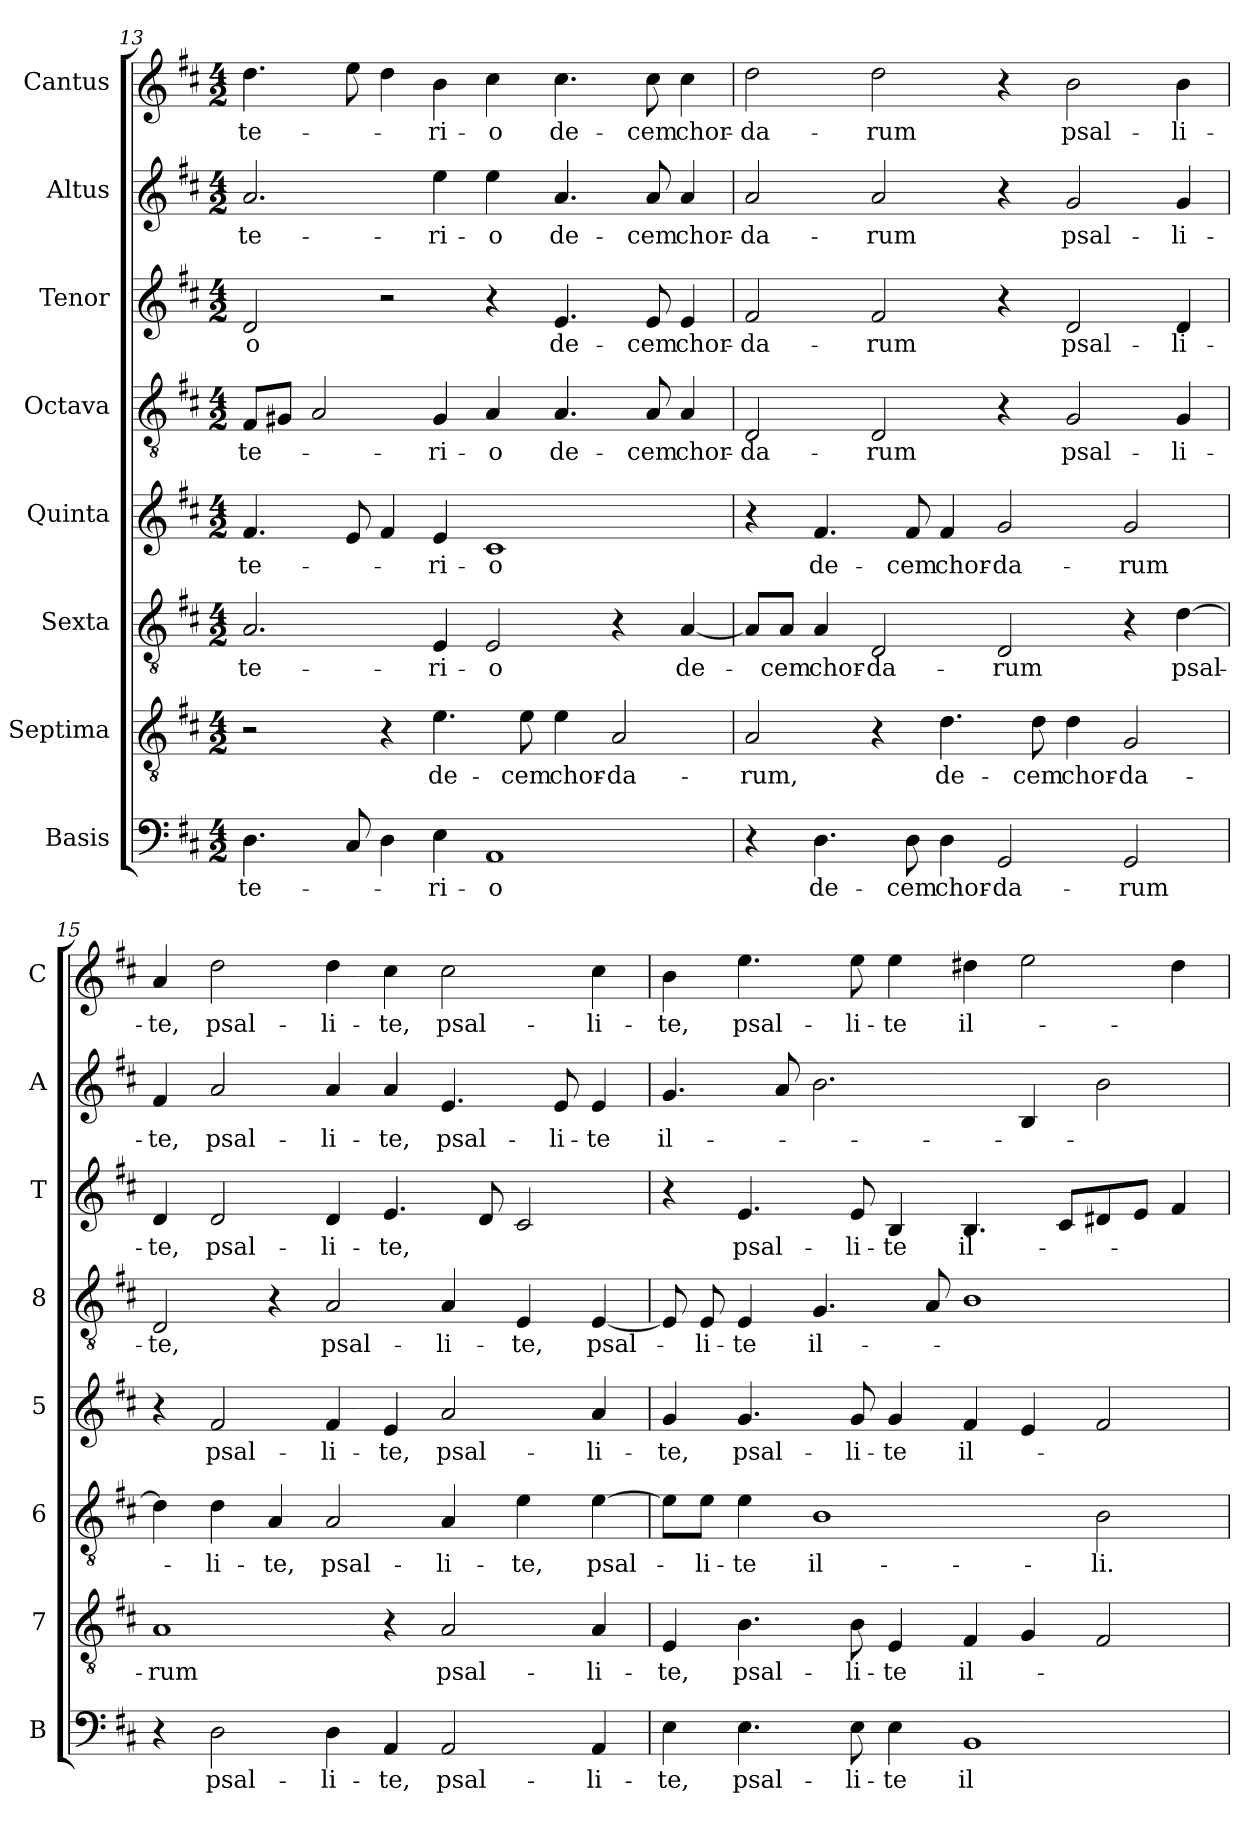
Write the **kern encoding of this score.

**kern	**text	**kern	**text	**kern	**text	**kern	**text	**kern	**text	**kern	**text	**kern	**text	**kern	**text
*part8	*part8	*part7	*part7	*part6	*part6	*part5	*part5	*part4	*part4	*part3	*part3	*part2	*part2	*part1	*part1
*staff8	*staff8	*staff7	*staff7	*staff6	*staff6	*staff5	*staff5	*staff4	*staff4	*staff3	*staff3	*staff2	*staff2	*staff1	*staff1
*I"Basis	*	*I"Septima	*	*I"Sexta	*	*I"Quinta	*	*I"Octava	*	*I"Tenor	*	*I"Altus	*	*I"Cantus	*
*I'B	*	*I'7	*	*I'6	*	*I'5	*	*I'8	*	*I'T	*	*I'A	*	*I'C	*
!!LO:PB:g=z
*clefF4	*	*clefGv2	*	*clefGv2	*	*clefG2	*	*clefGv2	*	*clefG2	*	*clefG2	*	*clefG2	*
*k[f#c#]	*	*k[f#c#]	*	*k[f#c#]	*	*k[f#c#]	*	*k[f#c#]	*	*k[f#c#]	*	*k[f#c#]	*	*k[f#c#]	*
*D:	*	*D:	*	*D:	*	*D:	*	*D:	*	*D:	*	*D:	*	*D:	*
*M4/2	*	*M4/2	*	*M4/2	*	*M4/2	*	*M4/2	*	*M4/2	*	*M4/2	*	*M4/2	*
=13	=13	=13	=13	=13	=13	=13	=13	=13	=13	=13	=13	=13	=13	=13	=13
!	!LO:LY:b	!	!	!	!LO:LY:b	!	!LO:LY:b	!	!LO:LY:b	!	!LO:LY:b	!	!LO:LY:b	!	!LO:LY:b
4.D\	-te-	2r	.	2.A/	-te-	4.f#/	-te-	8F#/L	-te-	2d/	-o	2.a/	-te-	4.dd\	-te-
.	.	.	.	.	.	.	.	8G#X/J	.	.	.	.	.	.	.
.	.	.	.	.	.	.	.	2A/	.	.	.	.	.	.	.
8C#/	.	.	.	.	.	8e/	.	.	.	.	.	.	.	8ee\	.
4D\	.	4r	.	.	.	4f#/	.	.	.	2r	.	.	.	4dd\	.
!	!LO:LY:b	!	!LO:LY:b	!	!LO:LY:b	!	!LO:LY:b	!	!LO:LY:b	!	!	!	!LO:LY:b	!	!LO:LY:b
4E\	-ri-	4.e\	de-	4E/	-ri-	4e/	-ri-	4G#/	-ri-	.	.	4ee\	-ri-	4b\	-ri-
!	!LO:LY:b	!	!	!	!LO:LY:b	!	!LO:LY:b	!	!LO:LY:b	!	!	!	!LO:LY:b	!	!LO:LY:b
1AA	-o	.	.	2E/	-o	1c#	-o	4A/	-o	4r	.	4ee\	-o	4cc#\	-o
!	!	!	!LO:LY:b	!	!	!	!	!	!	!	!	!	!	!	!
.	.	8e\	-cem	.	.	.	.	.	.	.	.	.	.	.	.
!	!	!	!LO:LY:b	!	!	!	!	!	!LO:LY:b	!	!LO:LY:b	!	!LO:LY:b	!	!LO:LY:b
.	.	4e\	chor-	.	.	.	.	4.A/	de-	4.e/	de-	4.a/	de-	4.cc#\	de-
!	!	!	!LO:LY:b	!	!	!	!	!	!	!	!	!	!	!	!
.	.	2A/	-da-	4r	.	.	.	.	.	.	.	.	.	.	.
!	!	!	!	!	!	!	!	!	!LO:LY:b	!	!LO:LY:b	!	!LO:LY:b	!	!LO:LY:b
.	.	.	.	.	.	.	.	8A/	-cem	8e/	-cem	8a/	-cem	8cc#\	-cem
!	!	!	!	!	!LO:LY:b	!	!	!	!LO:LY:b	!	!LO:LY:b	!	!LO:LY:b	!	!LO:LY:b
.	.	.	.	[4A/	de-	.	.	4A/	chor-	4e/	chor-	4a/	chor-	4cc#\	chor-
=14	=14	=14	=14	=14	=14	=14	=14	=14	=14	=14	=14	=14	=14	=14	=14
!	!	!	!LO:LY:b	!	!	!	!	!	!LO:LY:b	!	!LO:LY:b	!	!LO:LY:b	!	!LO:LY:b
4r	.	2A/	-rum,	8A/L]	.	4r	.	2D/	-da-	2f#/	-da-	2a/	-da-	2dd\	-da-
!	!	!	!	!	!LO:LY:b	!	!	!	!	!	!	!	!	!	!
.	.	.	.	8A/J	-cem	.	.	.	.	.	.	.	.	.	.
!	!LO:LY:b	!	!	!	!LO:LY:b	!	!LO:LY:b	!	!	!	!	!	!	!	!
4.D\	de-	.	.	4A/	chor-	4.f#/	de-	.	.	.	.	.	.	.	.
!	!	!	!	!	!LO:LY:b	!	!	!	!LO:LY:b	!	!LO:LY:b	!	!LO:LY:b	!	!LO:LY:b
.	.	4r	.	2D/	-da-	.	.	2D/	-rum	2f#/	-rum	2a/	-rum	2dd\	-rum
!	!LO:LY:b	!	!	!	!	!	!LO:LY:b	!	!	!	!	!	!	!	!
8D\	-cem	.	.	.	.	8f#/	-cem	.	.	.	.	.	.	.	.
!	!LO:LY:b	!	!LO:LY:b	!	!	!	!LO:LY:b	!	!	!	!	!	!	!	!
4D\	chor-	4.d\	de-	.	.	4f#/	chor-	.	.	.	.	.	.	.	.
!	!LO:LY:b	!	!	!	!LO:LY:b	!	!LO:LY:b	!	!	!	!	!	!	!	!
2GG/	-da-	.	.	2D/	-rum	2g/	-da-	4r	.	4r	.	4r	.	4r	.
!	!	!	!LO:LY:b	!	!	!	!	!	!	!	!	!	!	!	!
.	.	8d\	-cem	.	.	.	.	.	.	.	.	.	.	.	.
!	!	!	!LO:LY:b	!	!	!	!	!	!LO:LY:b	!	!LO:LY:b	!	!LO:LY:b	!	!LO:LY:b
.	.	4d\	chor-	.	.	.	.	2G/	psal-	2d/	psal-	2g/	psal-	2b\	psal-
!	!LO:LY:b	!	!LO:LY:b	!	!	!	!LO:LY:b	!	!	!	!	!	!	!	!
2GG/	-rum	2G/	-da-	4r	.	2g/	-rum	.	.	.	.	.	.	.	.
!	!	!	!	!	!LO:LY:b	!	!	!	!LO:LY:b	!	!LO:LY:b	!	!LO:LY:b	!	!LO:LY:b
.	.	.	.	[4d\	psal-	.	.	4G/	-li-	4d/	-li-	4g/	-li-	4b\	-li-
=15	=15	=15	=15	=15	=15	=15	=15	=15	=15	=15	=15	=15	=15	=15	=15
!	!	!	!LO:LY:b	!	!	!	!	!	!LO:LY:b	!	!LO:LY:b	!	!LO:LY:b	!	!LO:LY:b
4r	.	1A	-rum	4d\]	.	4r	.	2D/	-te,	4d/	-te,	4f#/	-te,	4a/	-te,
!	!LO:LY:b	!	!	!	!LO:LY:b	!	!LO:LY:b	!	!	!	!LO:LY:b	!	!LO:LY:b	!	!LO:LY:b
2D\	psal-	.	.	4d\	-li-	2f#/	psal-	.	.	2d/	psal-	2a/	psal-	2dd\	psal-
!	!	!	!	!	!LO:LY:b	!	!	!	!	!	!	!	!	!	!
.	.	.	.	4A/	-te,	.	.	4r	.	.	.	.	.	.	.
!	!LO:LY:b	!	!	!	!LO:LY:b	!	!LO:LY:b	!	!LO:LY:b	!	!LO:LY:b	!	!LO:LY:b	!	!LO:LY:b
4D\	-li-	.	.	2A/	psal-	4f#/	-li-	2A/	psal-	4d/	-li-	4a/	-li-	4dd\	-li-
!	!LO:LY:b	!	!	!	!	!	!LO:LY:b	!	!	!	!LO:LY:b	!	!LO:LY:b	!	!LO:LY:b
4AA/	-te,	4r	.	.	.	4e/	-te,	.	.	4.e/	-te,	4a/	-te,	4cc#\	-te,
!	!LO:LY:b	!	!LO:LY:b	!	!LO:LY:b	!	!LO:LY:b	!	!LO:LY:b	!	!	!	!LO:LY:b	!	!LO:LY:b
2AA/	psal-	2A/	psal-	4A/	-li-	2a/	psal-	4A/	-li-	.	.	4.e/	psal-	2cc#\	psal-
.	.	.	.	.	.	.	.	.	.	8d/	.	.	.	.	.
!	!	!	!	!	!LO:LY:b	!	!	!	!LO:LY:b	!	!	!	!	!	!
.	.	.	.	4e\	-te,	.	.	4E/	-te,	2c#/	.	.	.	.	.
!	!	!	!	!	!	!	!	!	!	!	!	!	!LO:LY:b	!	!
.	.	.	.	.	.	.	.	.	.	.	.	8e/	-li-	.	.
!	!LO:LY:b	!	!LO:LY:b	!	!LO:LY:b	!	!LO:LY:b	!	!LO:LY:b	!	!	!	!LO:LY:b	!	!LO:LY:b
4AA/	-li-	4A/	-li-	[4e\	psal-	4a/	-li-	[4E/	psal-	.	.	4e/	-te	4cc#\	-li-
!!LO:LB:g=z
=16	=16	=16	=16	=16	=16	=16	=16	=16	=16	=16	=16	=16	=16	=16	=16
!	!LO:LY:b	!	!LO:LY:b	!	!	!	!LO:LY:b	!	!	!	!	!	!LO:LY:b	!	!LO:LY:b
4E\	-te,	4E/	-te,	8e\L]	.	4g/	-te,	8E/]	.	4r	.	4.g/	il-	4b\	-te,
!	!	!	!	!	!LO:LY:b	!	!	!	!LO:LY:b	!	!	!	!	!	!
.	.	.	.	8e\J	-li-	.	.	8E/	-li-	.	.	.	.	.	.
!	!LO:LY:b	!	!LO:LY:b	!	!LO:LY:b	!	!LO:LY:b	!	!LO:LY:b	!	!LO:LY:b	!	!	!	!LO:LY:b
4.E\	psal-	4.B\	psal-	4e\	-te	4.g/	psal-	4E/	-te	4.e/	psal-	.	.	4.ee\	psal-
.	.	.	.	.	.	.	.	.	.	.	.	8a/	.	.	.
!	!	!	!	!	!LO:LY:b	!	!	!	!LO:LY:b	!	!	!	!	!	!
.	.	.	.	1B	il-	.	.	4.G/	il-	.	.	2.b\	.	.	.
!	!LO:LY:b	!	!LO:LY:b	!	!	!	!LO:LY:b	!	!	!	!LO:LY:b	!	!	!	!LO:LY:b
8E\	-li-	8B\	-li-	.	.	8g/	-li-	.	.	8e/	-li-	.	.	8ee\	-li-
!	!LO:LY:b	!	!LO:LY:b	!	!	!	!LO:LY:b	!	!	!	!LO:LY:b	!	!	!	!LO:LY:b
4E\	-te	4E/	-te	.	.	4g/	-te	.	.	4B/	-te	.	.	4ee\	-te
.	.	.	.	.	.	.	.	8A/	.	.	.	.	.	.	.
!	!LO:LY:b	!	!LO:LY:b	!	!	!	!LO:LY:b	!	!	!	!LO:LY:b	!	!	!	!LO:LY:b
1BB	il-	4F#/	il-	.	.	4f#/	il-	1B	.	4.B/	il-	.	.	4dd#X\	il-
.	.	4G/	.	.	.	4e/	.	.	.	.	.	4B/	.	2ee\	.
.	.	.	.	.	.	.	.	.	.	8c#/L	.	.	.	.	.
!	!	!	!	!	!LO:LY:b	!	!	!	!	!	!	!	!	!	!
.	.	2F#/	.	2B\	-li.	2f#/	.	.	.	8d#X/	.	2b\	.	.	.
.	.	.	.	.	.	.	.	.	.	8e/J	.	.	.	.	.
.	.	.	.	.	.	.	.	.	.	4f#/	.	.	.	4dd#\	.
=	=	=	=	=	=	=	=	=	=	=	=	=	=	=	=
*-	*-	*-	*-	*-	*-	*-	*-	*-	*-	*-	*-	*-	*-	*-	*-
